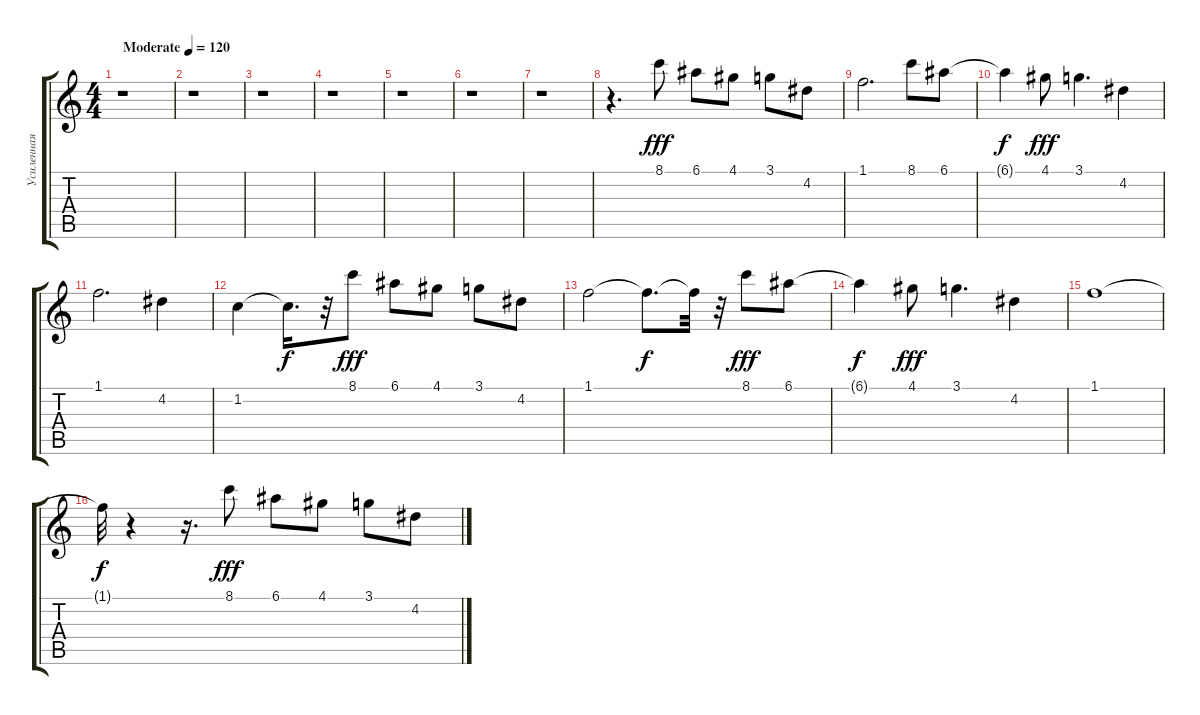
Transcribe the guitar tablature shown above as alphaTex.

\track ("Усиленная Гитара" "Усиленная ") {instrument overdrivenguitar}
\staff {score tabs}
\tuning (E4 B3 G3 D3 A2 E2) {hide}
\ts (4 4)
\tempo (120 "Moderate")
\clef g2
\ks c
r.1{dy fff instrument overdrivenguitar} |
r.1 |
r.1 |
r.1 |
r.1 |
r.1 |
r.1 |
r.4{d} 8.1.8 6.1.8 4.1.8 3.1.8 4.2.8 |
1.1.2{d} 8.1.8 6.1.8 |
6.1{t}.4{dy f} 4.1.8{dy fff} 3.1.4{d} 4.2.4 |
1.1.2{d} 4.2.4 |
1.2.4 1.2{t}.16{d dy f} r.32 8.1.8{dy fff} 6.1.8 4.1.8 3.1.8 4.2.8 |
1.1.2 1.1{t}.8{d dy f} 1.1{t}.32 r.32 8.1.8{dy fff} 6.1.8 |
6.1{t}.4{dy f} 4.1.8{dy fff} 3.1.4{d} 4.2.4 |
1.1.1 |
1.1{t}.32{dy f} r.4 r.16{d} 8.1.8{dy fff} 6.1.8 4.1.8 3.1.8 4.2.8
